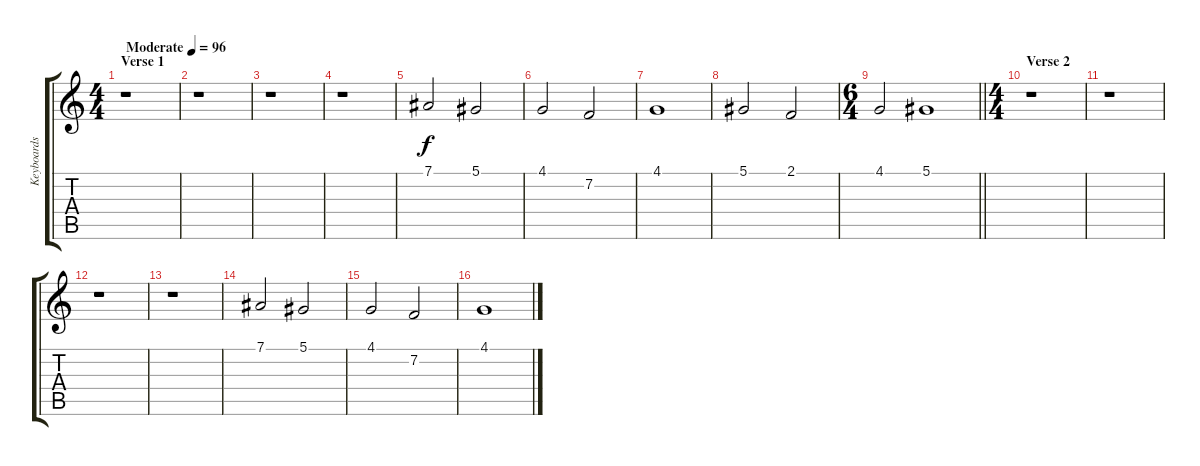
\track ("Keyboards" "Keyboards") {instrument clarinet}
\staff {score tabs}
\tuning (Eb4 Bb3 Gb3 Db3 Ab2 Eb2) {hide}
\ts (4 4)
\section ("" "Verse 1")
\tempo (96 "Moderate")
\clef g2
\ks c
r.1{dy f instrument clarinet} |
r.1 |
r.1 |
r.1 |
7.1.2 5.1.2 |
4.1.2 7.2.2 |
4.1.1 |
5.1.2 2.1.2 |
\ts (6 4)
\barLineRight lightlight
4.1.2 5.1.1{volume 0} |
\ts (4 4)
\section ("" "Verse 2")
r.1 |
r.1 |
r.1 |
r.1 |
7.1.2{volume 9} 5.1.2 |
4.1.2 7.2.2 |
4.1.1
